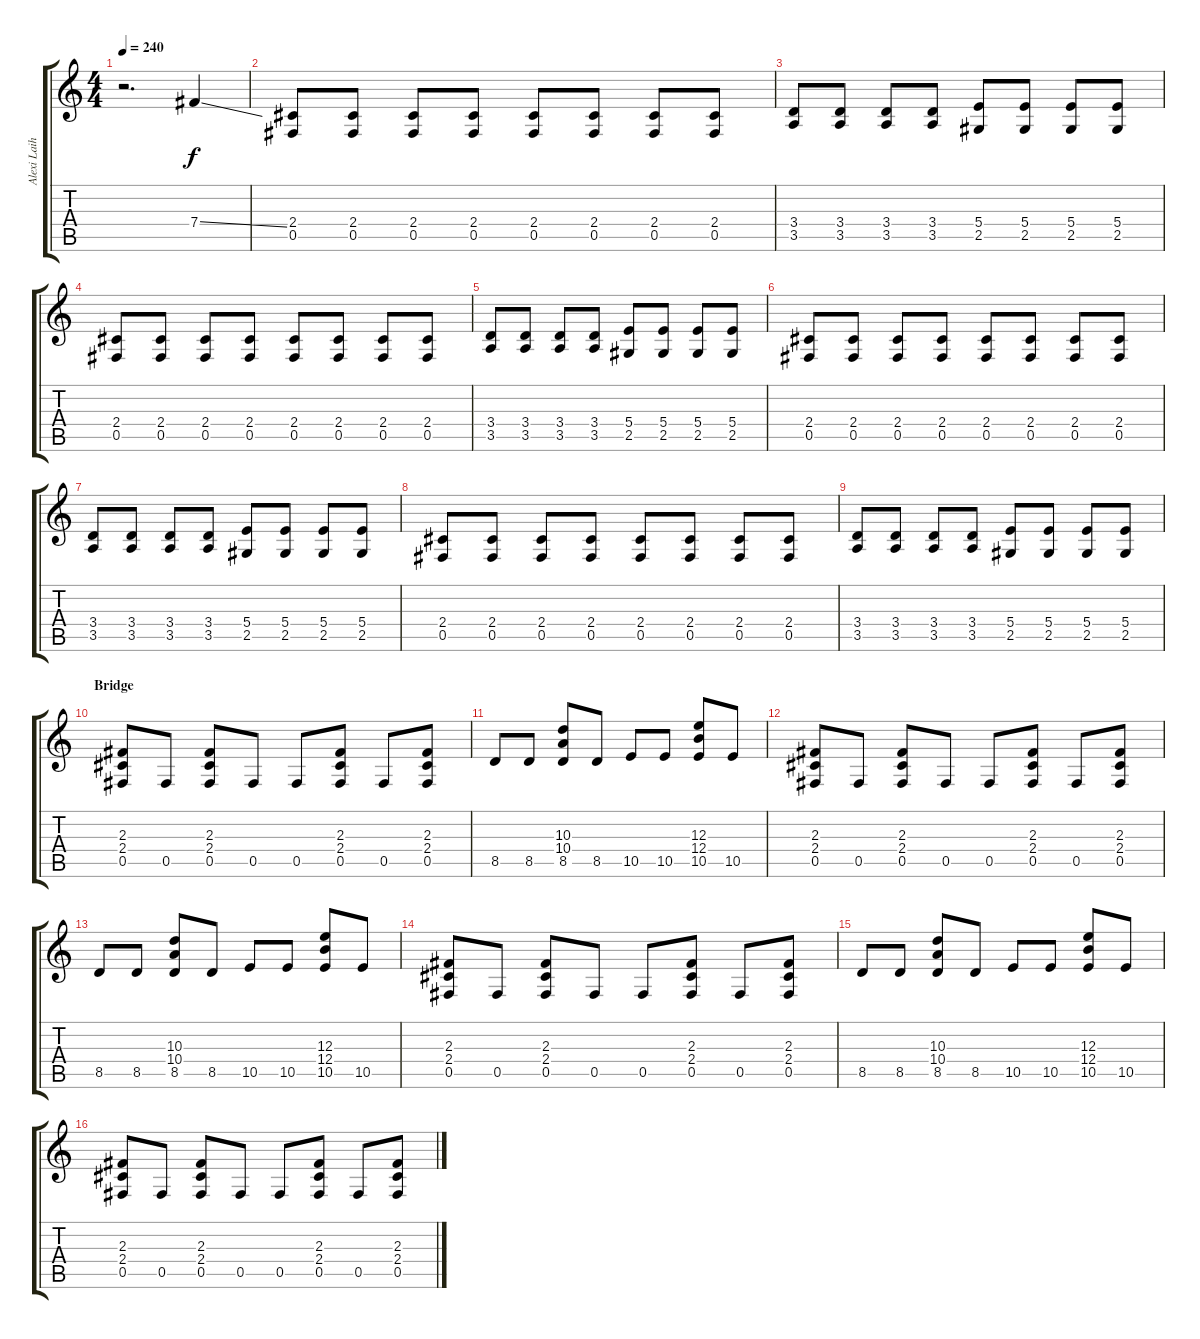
\track ("Alexi Laiho" "Alexi Laih") {instrument distortionguitar}
\staff {score tabs}
\tuning (Db4 Ab3 E3 B2 Gb2 Db2) {hide}
\ts (4 4)
\tempo 240
\clef g2
\ks c
r.2{d dy f} 7.4{ss}.4 |
(2.4 0.5).8 (2.4 0.5).8 (2.4 0.5).8 (2.4 0.5).8 (2.4 0.5).8 (2.4 0.5).8 (2.4 0.5).8 (2.4 0.5).8 |
(3.4 3.5).8 (3.4 3.5).8 (3.4 3.5).8 (3.4 3.5).8 (5.4 2.5).8 (5.4 2.5).8 (5.4 2.5).8 (5.4 2.5).8 |
(2.4 0.5).8 (2.4 0.5).8 (2.4 0.5).8 (2.4 0.5).8 (2.4 0.5).8 (2.4 0.5).8 (2.4 0.5).8 (2.4 0.5).8 |
(3.4 3.5).8 (3.4 3.5).8 (3.4 3.5).8 (3.4 3.5).8 (5.4 2.5).8 (5.4 2.5).8 (5.4 2.5).8 (5.4 2.5).8 |
(2.4 0.5).8 (2.4 0.5).8 (2.4 0.5).8 (2.4 0.5).8 (2.4 0.5).8 (2.4 0.5).8 (2.4 0.5).8 (2.4 0.5).8 |
(3.4 3.5).8 (3.4 3.5).8 (3.4 3.5).8 (3.4 3.5).8 (5.4 2.5).8 (5.4 2.5).8 (5.4 2.5).8 (5.4 2.5).8 |
(2.4 0.5).8 (2.4 0.5).8 (2.4 0.5).8 (2.4 0.5).8 (2.4 0.5).8 (2.4 0.5).8 (2.4 0.5).8 (2.4 0.5).8 |
(3.4 3.5).8 (3.4 3.5).8 (3.4 3.5).8 (3.4 3.5).8 (5.4 2.5).8 (5.4 2.5).8 (5.4 2.5).8 (5.4 2.5).8 |
\section ("" "Bridge")
(2.3 2.4 0.5).8 0.5.8 (2.3 2.4 0.5).8 0.5.8 0.5.8 (2.3 2.4 0.5).8 0.5.8 (2.3 2.4 0.5).8 |
8.5.8 8.5.8 (10.3 10.4 8.5).8 8.5.8 10.5.8 10.5.8 (12.3 12.4 10.5).8 10.5.8 |
(2.3 2.4 0.5).8 0.5.8 (2.3 2.4 0.5).8 0.5.8 0.5.8 (2.3 2.4 0.5).8 0.5.8 (2.3 2.4 0.5).8 |
8.5.8 8.5.8 (10.3 10.4 8.5).8 8.5.8 10.5.8 10.5.8 (12.3 12.4 10.5).8 10.5.8 |
(2.3 2.4 0.5).8 0.5.8 (2.3 2.4 0.5).8 0.5.8 0.5.8 (2.3 2.4 0.5).8 0.5.8 (2.3 2.4 0.5).8 |
8.5.8 8.5.8 (10.3 10.4 8.5).8 8.5.8 10.5.8 10.5.8 (12.3 12.4 10.5).8 10.5.8 |
(2.3 2.4 0.5).8 0.5.8 (2.3 2.4 0.5).8 0.5.8 0.5.8 (2.3 2.4 0.5).8 0.5.8 (2.3 2.4 0.5).8
